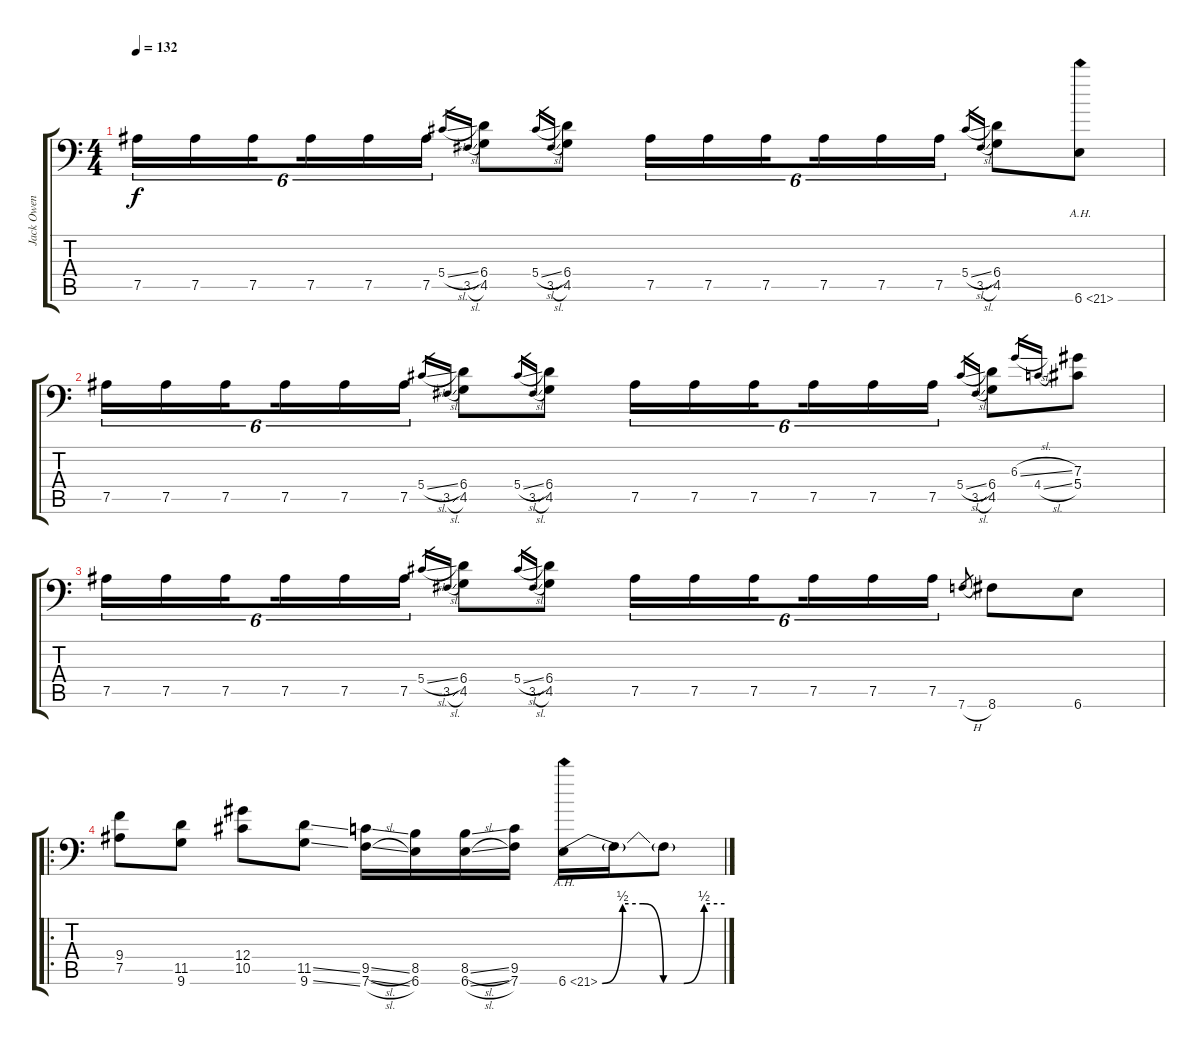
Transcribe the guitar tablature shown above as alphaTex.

\track ("Jack Owen" "Jack Owen") {instrument distortionguitar}
\staff {score tabs}
\tuning (Bb3 F3 Db3 Ab2 Eb2 Bb1) {hide}
\ts (4 4)
\tempo 132
\clef f4
\ks c
7.5.16{tu (6 4) dy f} 7.5.16{tu (6 4)} 7.5.16{tu (6 4) beam splitsecondary} 7.5.16{tu (6 4)} 7.5.16{tu (6 4)} 7.5.16{tu (6 4)} 5.4{sl}.16{gr} 3.5{sl}.16{gr} (6.4 4.5).8 5.4{sl}.16{gr} 3.5{sl}.16{gr} (6.4 4.5).8 7.5.16{tu (6 4)} 7.5.16{tu (6 4)} 7.5.16{tu (6 4) beam splitsecondary} 7.5.16{tu (6 4)} 7.5.16{tu (6 4)} 7.5.16{tu (6 4)} 5.4{sl}.16{gr} 3.5{sl}.16{gr} (6.4 4.5).8 6.6{ah 15}.8 |
7.5.16{tu (6 4)} 7.5.16{tu (6 4)} 7.5.16{tu (6 4) beam splitsecondary} 7.5.16{tu (6 4)} 7.5.16{tu (6 4)} 7.5.16{tu (6 4)} 5.4{sl}.16{gr} 3.5{sl}.16{gr} (6.4 4.5).8 5.4{sl}.16{gr} 3.5{sl}.16{gr} (6.4 4.5).8 7.5.16{tu (6 4)} 7.5.16{tu (6 4)} 7.5.16{tu (6 4) beam splitsecondary} 7.5.16{tu (6 4)} 7.5.16{tu (6 4)} 7.5.16{tu (6 4)} 5.4{sl}.16{gr} 3.5{sl}.16{gr} (6.4 4.5).8 6.3{sl}.16{gr} 4.4{sl}.16{gr} (7.3 5.4).8 |
7.5.16{tu (6 4)} 7.5.16{tu (6 4)} 7.5.16{tu (6 4) beam splitsecondary} 7.5.16{tu (6 4)} 7.5.16{tu (6 4)} 7.5.16{tu (6 4)} 5.4{sl}.16{gr} 3.5{sl}.16{gr} (6.4 4.5).8 5.4{sl}.16{gr} 3.5{sl}.16{gr} (6.4 4.5).8 7.5.16{tu (6 4)} 7.5.16{tu (6 4)} 7.5.16{tu (6 4) beam splitsecondary} 7.5.16{tu (6 4)} 7.5.16{tu (6 4)} 7.5.16{tu (6 4)} 7.6{h}.8{gr} 8.6.8 6.6.8 |
\ro
(9.4 7.5).8 (11.5 9.6).8 (12.4 10.5).8 (11.5{ss} 9.6{ss}).8 (9.5{sl} 7.6{sl}).16 (8.5 6.6).16 (8.5{sl} 6.6{sl}).16 (9.5 7.6).16 6.6{be (custom 0 0 10 2 20 2 30 0 40 0 50 2 60 2) ah 15}.16 6.6{t}.16 6.6{t}.8
